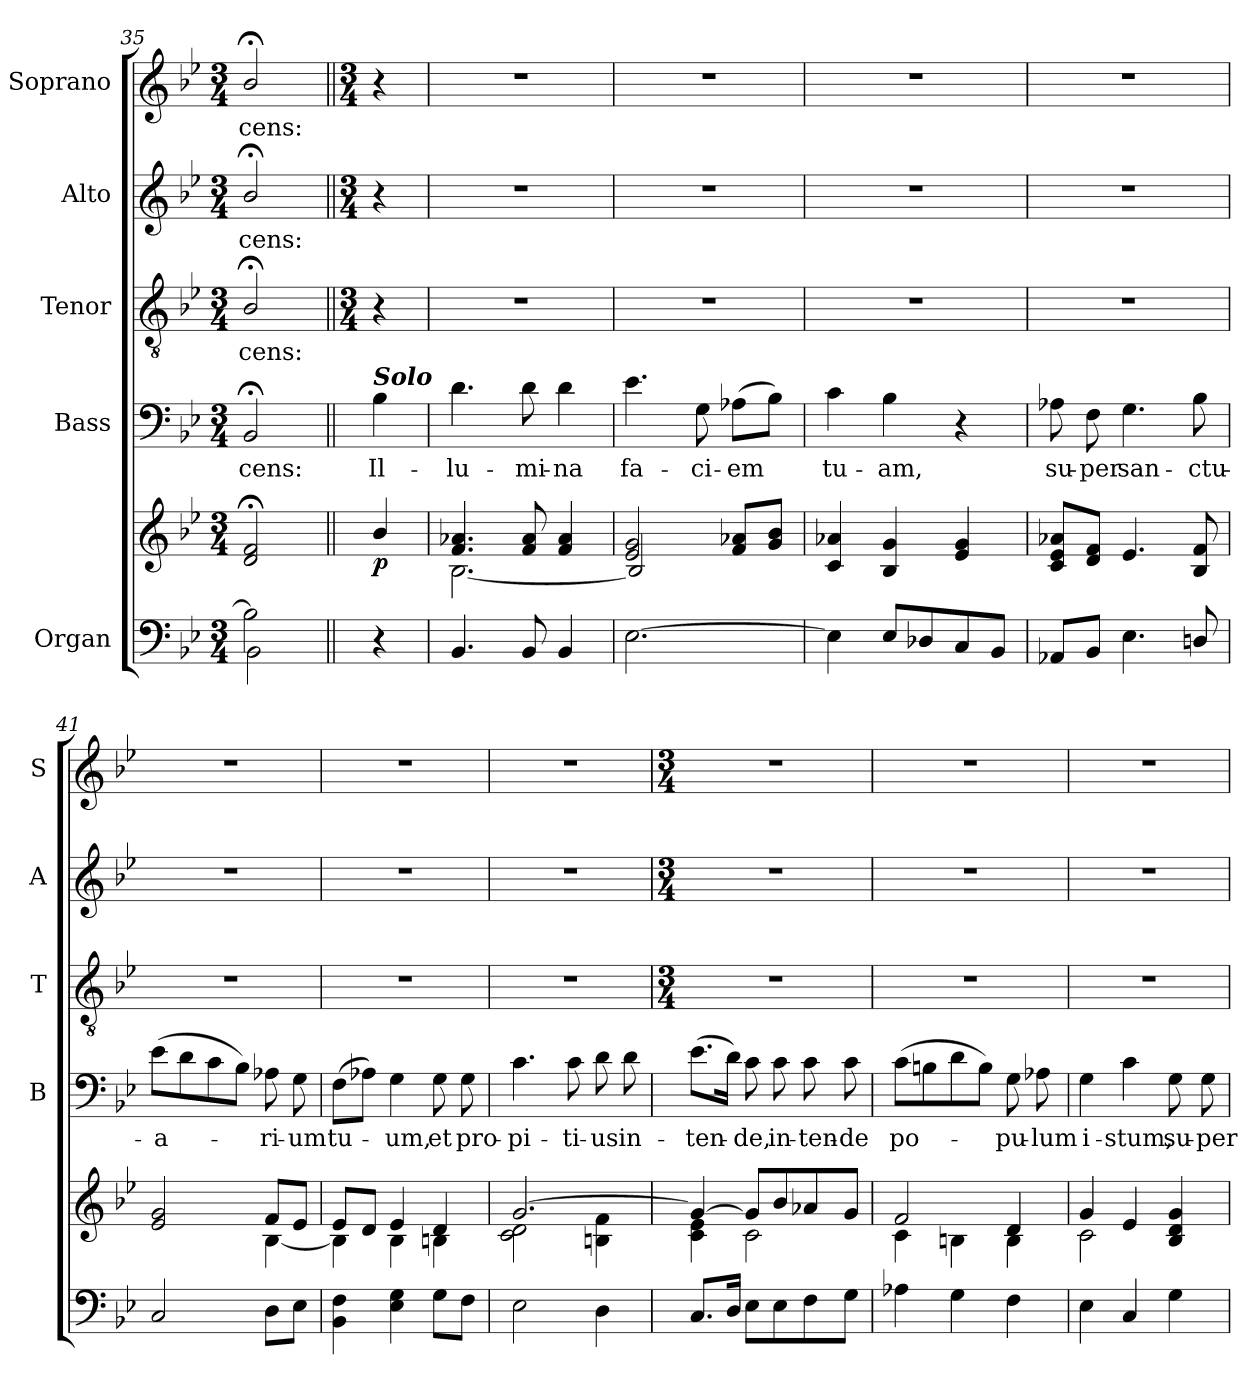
**kern	**kern	**dynam	**kern	**text	**kern	**text	**kern	**text	**kern	**text
*part5	*part5	*part5	*part4	*part4	*part3	*part3	*part2	*part2	*part1	*part1
*staff6	*staff5	*staff5/6	*staff4	*staff4	*staff3	*staff3	*staff2	*staff2	*staff1	*staff1
*I"Organ	*	*	*I"Bass	*	*I"Tenor	*	*I"Alto	*	*I"Soprano	*
*	*	*	*I'B	*	*I'T	*	*I'A	*	*I'S	*
*clefF4	*clefG2	*	*clefF4	*	*clefGv2	*	*clefG2	*	*clefG2	*
*k[b-e-]	*k[b-e-]	*	*k[b-e-]	*	*k[b-e-]	*	*k[b-e-]	*	*k[b-e-]	*
*B-:	*B-:	*	*B-:	*	*B-:	*	*B-:	*	*B-:	*
*M3/4	*M3/4	*	*M3/4	*	*M3/4	*	*M3/4	*	*M3/4	*
=35A	=35A	=35A	=35A	=35A	=35A	=35A	=35A	=35A	=35A	=35A
*^	*	*	*	*	*	*	*	*	*	*
!	!	!	!	!	!LO:LY:b	!	!LO:LY:b	!	!LO:LY:b	!	!LO:LY:b
2B-\]	2BB-\	2d/;< 2f/;<	.	2BB-;<	cens:	2B-;</	-cens:	2b-;</	-cens:	2b-;</	-cens:
*v	*v	*	*	*	*	*	*	*	*	*	*
!!LO:LB:g=z
=36||	=36||	=36||	=36||	=36||	=36||	=36||	=36||	=36||	=36||	=36||
*	*	*	*	*	*M3/4	*	*M3/4	*	*M3/4	*
*^	*^	*	*	*	*	*	*	*	*	*
!	!	!	!	!	!LO:TX:a:Bi:t=Solo	!	!	!	!	!	!	!
!	!	!	!	!LO:DY:b	!	!LO:LY:b	!	!	!	!	!	!
*v	*v	*	*	*	*	*	*	*	*	*	*	*
4r	4b-/	4ryy	p	4B-	Il-	4r	.	4r	.	4r	.
=37	=37	=37	=37	=37	=37	=37	=37	=37	=37	=37	=37
!	!	!	!	!	!LO:LY:b	!	!	!	!	!	!
4.BB-	4.f/ 4.a-X/	[2.B-\	.	4.d	-lu-	2.r	.	2.r	.	2.r	.
!	!	!	!	!	!LO:LY:b	!	!	!	!	!	!
8BB-	8f/ 8a-/	.	.	8d	-mi-	.	.	.	.	.	.
!	!	!	!	!	!LO:LY:b	!	!	!	!	!	!
4BB-	4f/ 4a-/	.	.	4d	-na	.	.	.	.	.	.
=38	=38	=38	=38	=38	=38	=38	=38	=38	=38	=38	=38
!	!	!	!	!	!LO:LY:b	!	!	!	!	!	!
[2.E-	2e-/ 2g/	2B-/]	.	4.e-	fa-	2.r	.	2.r	.	2.r	.
!	!	!	!	!	!LO:LY:b	!	!	!	!	!	!
.	.	.	.	8G	-ci-	.	.	.	.	.	.
!	!	!	!	!	!LO:LY:b	!	!	!	!	!	!
.	8f/ 8a-X/L	4ryy	.	(>8A-XL	-em	.	.	.	.	.	.
.	8g/ 8b-/J	.	.	8B-J)	.	.	.	.	.	.	.
=39	=39	=39	=39	=39	=39	=39	=39	=39	=39	=39	=39
!	!	!LO:N:vis=1	!	!	!LO:LY:b	!	!	!	!	!	!
4E-]	4c/ 4a-X/	2.ryy	.	4c	tu-	2.r	.	2.r	.	2.r	.
!	!	!	!	!	!LO:LY:b	!	!	!	!	!	!
8E-L	4B-/ 4g/	.	.	4B-	-am,	.	.	.	.	.	.
8D-X	.	.	.	.	.	.	.	.	.	.	.
8C	4e-/ 4g/	.	.	4r	.	.	.	.	.	.	.
8BB-J	.	.	.	.	.	.	.	.	.	.	.
=40	=40	=40	=40	=40	=40	=40	=40	=40	=40	=40	=40
!	!	!LO:N:vis=1	!	!	!LO:LY:b	!	!	!	!	!	!
8AA-XL	8c/ 8e-/ 8a-X/L	2.ryy	.	8A-X	su-	2.r	.	2.r	.	2.r	.
!	!	!	!	!	!LO:LY:b	!	!	!	!	!	!
8BB-J	8d/ 8f/J	.	.	8F	-per	.	.	.	.	.	.
!	!	!	!	!	!LO:LY:b	!	!	!	!	!	!
4.E-	4.e-/	.	.	4.G	san-	.	.	.	.	.	.
!	!	!	!	!	!LO:LY:b	!	!	!	!	!	!
8Dn/	8B-/ 8f/	.	.	8B-	-ctu-	.	.	.	.	.	.
=41	=41	=41	=41	=41	=41	=41	=41	=41	=41	=41	=41
!	!	!	!	!	!LO:LY:b	!	!	!	!	!	!
2C	2e-/ 2g/	2ryy	.	(>8e-L	-a-	2.r	.	2.r	.	2.r	.
.	.	.	.	8d	.	.	.	.	.	.	.
.	.	.	.	8c	.	.	.	.	.	.	.
.	.	.	.	8B-J)	.	.	.	.	.	.	.
!	!	!	!	!	!LO:LY:b	!	!	!	!	!	!
8DL	8f/L	[4B-\	.	8A-X	ri-	.	.	.	.	.	.
!	!	!	!	!	!LO:LY:b	!	!	!	!	!	!
8E-J	8e-/J	.	.	8G	-um	.	.	.	.	.	.
=42	=42	=42	=42	=42	=42	=42	=42	=42	=42	=42	=42
!	!	!	!	!	!LO:LY:b	!	!	!	!	!	!
4BB- 4F	8e-/L	4B-\]	.	(>8FL	tu-	2.r	.	2.r	.	2.r	.
.	8d/J	.	.	8A-XJ)	.	.	.	.	.	.	.
!	!	!	!	!	!LO:LY:b	!	!	!	!	!	!
4E- 4G	4e-/	4B-\	.	4G	um,	.	.	.	.	.	.
!	!	!	!	!	!LO:LY:b	!	!	!	!	!	!
8GL	4d/	4Bn\	.	8G	et	.	.	.	.	.	.
!	!	!	!	!	!LO:LY:b	!	!	!	!	!	!
8FJ	.	.	.	8G	pro-	.	.	.	.	.	.
=43	=43	=43	=43	=43	=43	=43	=43	=43	=43	=43	=43
!	!	!	!	!	!LO:LY:b	!	!	!	!	!	!
2E-	[2.g/	2c\ 2d\	.	4.c	-pi-	2.r	.	2.r	.	2.r	.
!	!	!	!	!	!LO:LY:b	!	!	!	!	!	!
.	.	.	.	8c	-ti-	.	.	.	.	.	.
!	!	!	!	!	!LO:LY:b	!	!	!	!	!	!
4D	.	4Bn\ 4f\	.	8d	-us	.	.	.	.	.	.
!	!	!	!	!	!LO:LY:b	!	!	!	!	!	!
.	.	.	.	8d	in-	.	.	.	.	.	.
!!LO:LB:g=z
=44	=44	=44	=44	=44	=44	=44	=44	=44	=44	=44	=44
*	*	*	*	*	*	*M3/4	*	*M3/4	*	*M3/4	*
!	!	!	!	!	!LO:LY:b	!	!	!	!	!	!
8.CL	4g/_	4c\ 4e-\	.	(>8.e-L	-ten-	2.r	.	2.r	.	2.r	.
16DJ	.	.	.	16dJ)	.	.	.	.	.	.	.
!	!	!	!	!	!LO:LY:b	!	!	!	!	!	!
8E-L	8g/L]	2c\	.	8c	de,	.	.	.	.	.	.
!	!	!	!	!	!LO:LY:b	!	!	!	!	!	!
8E-	8b-/	.	.	8c	in-	.	.	.	.	.	.
!	!	!	!	!	!LO:LY:b	!	!	!	!	!	!
8F	8a-X/	.	.	8c	-ten-	.	.	.	.	.	.
!	!	!	!	!	!LO:LY:b	!	!	!	!	!	!
8GJ	8g/J	.	.	8c	-de	.	.	.	.	.	.
=45	=45	=45	=45	=45	=45	=45	=45	=45	=45	=45	=45
!	!	!	!	!	!LO:LY:b	!	!	!	!	!	!
4A-X	2f/	4c\	.	(>8cL	po-	2.r	.	2.r	.	2.r	.
.	.	.	.	8Bn	.	.	.	.	.	.	.
4G	.	4Bn\	.	8d	.	.	.	.	.	.	.
.	.	.	.	8BJ)	.	.	.	.	.	.	.
!	!	!	!	!	!LO:LY:b	!	!	!	!	!	!
4F	4d/	4B\	.	8G	pu-	.	.	.	.	.	.
!	!	!	!	!	!LO:LY:b	!	!	!	!	!	!
.	.	.	.	8A-X	-lum	.	.	.	.	.	.
=46	=46	=46	=46	=46	=46	=46	=46	=46	=46	=46	=46
!	!	!	!	!	!LO:LY:b	!	!	!	!	!	!
4E-	4g/	2c\	.	4G	i-	2.r	.	2.r	.	2.r	.
!	!	!	!	!	!LO:LY:b	!	!	!	!	!	!
4C	4e-/	.	.	4c	-stum,	.	.	.	.	.	.
!	!	!	!	!	!LO:LY:b	!	!	!	!	!	!
4G	4B-/ 4d/ 4g/	4ryy	.	8G	su-	.	.	.	.	.	.
!	!	!	!	!	!LO:LY:b	!	!	!	!	!	!
.	.	.	.	8G	-per	.	.	.	.	.	.
*	*v	*v	*	*	*	*	*	*	*	*	*
=	=	=	=	=	=	=	=	=	=	=
*-	*-	*-	*-	*-	*-	*-	*-	*-	*-	*-
